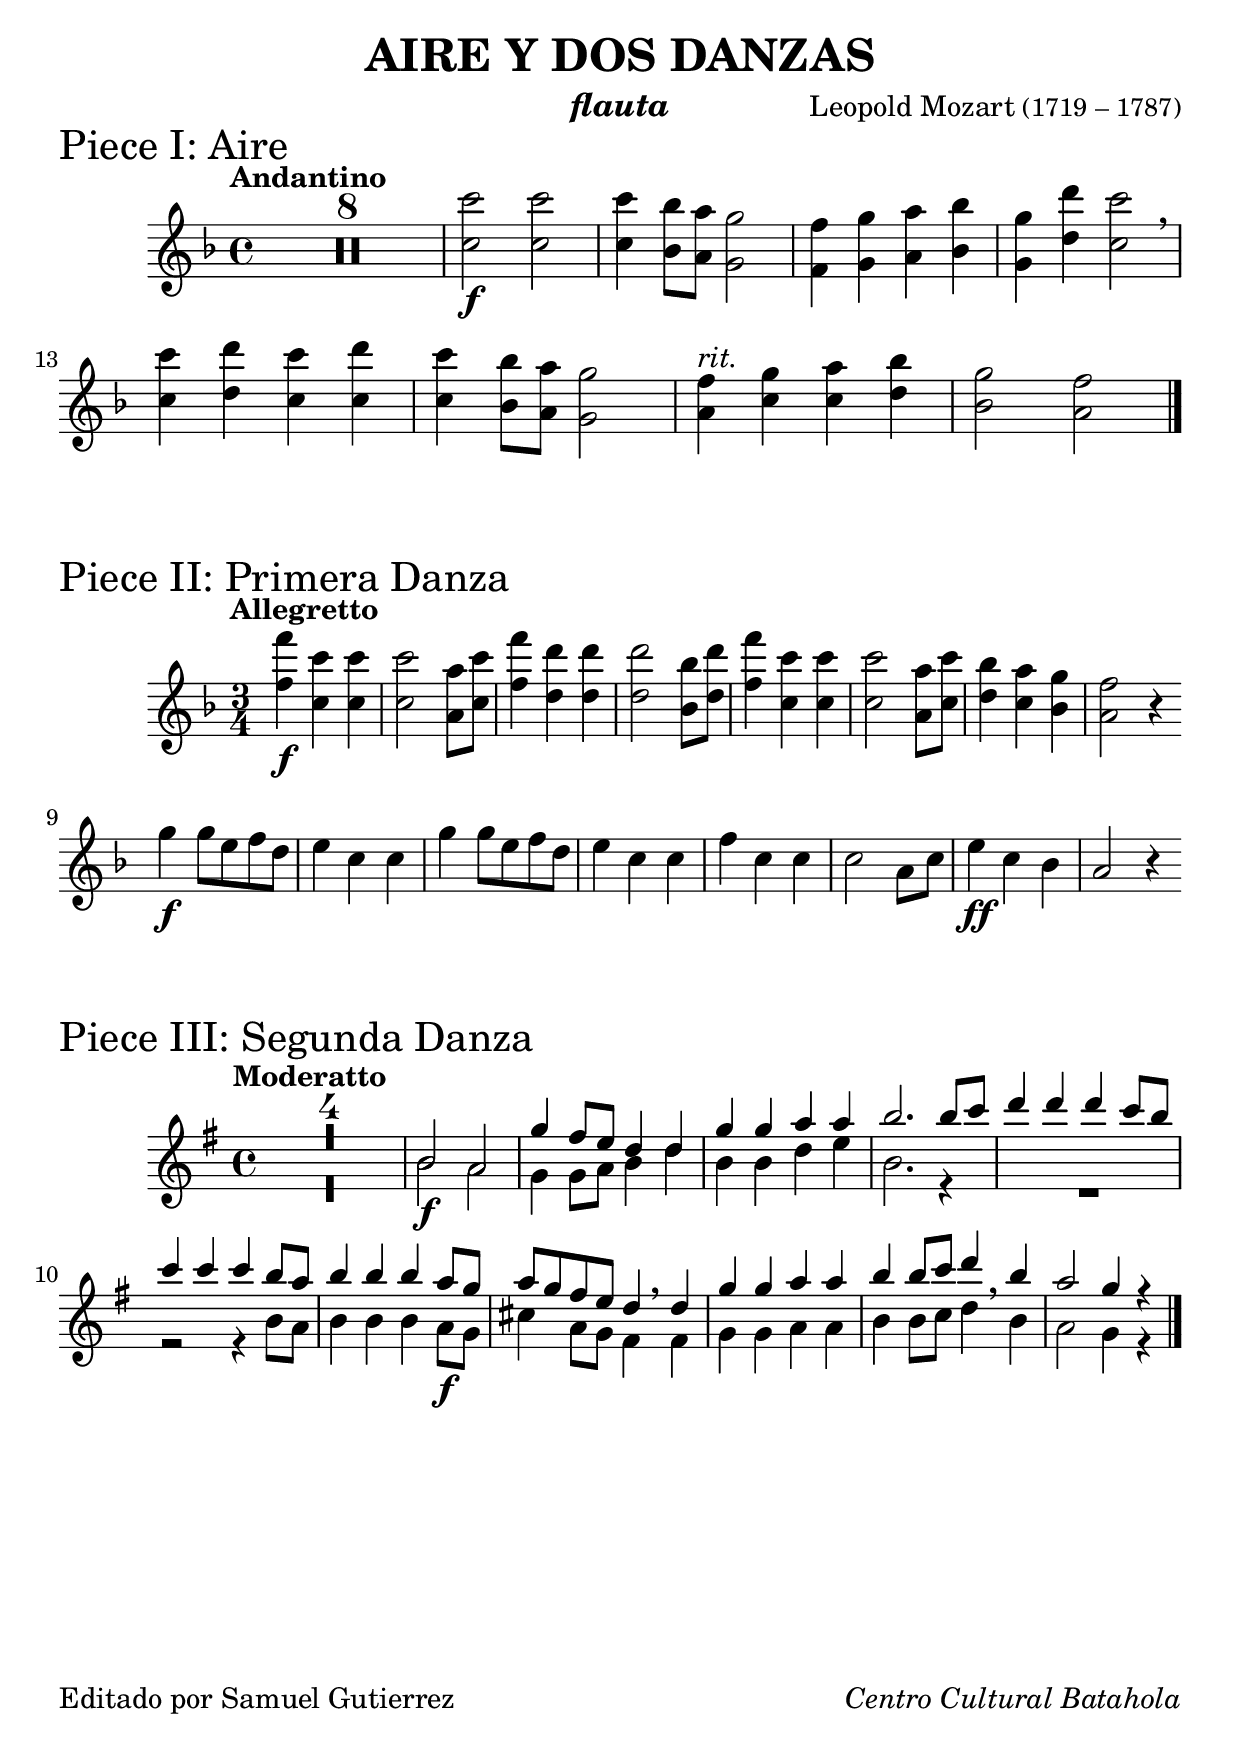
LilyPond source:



aire = \relative c'' {

	\key f \major
	\tempo "Andantino"
	\set Score.skipBars = ##t
	
%1			
  R1*8 |
%2 
  <<c'2\f c,>> <<c'2 c,>> | 
%3
  <<c'4 c,>> <<bes'8 bes,>> <<a' a,>> <<g'2 g,>> |
%4 
  <<f'4 f,>> <<g' g,>> <<a' a,>> <<bes' bes,>> |
%5 
  <<g' g,>> <<d'' d,>> <<c'2 c,>> \breathe |
%6 
  <<c'4 c,>> <<d' d,>> <<c' c,>> <<d' c,>> |
%7 
  <<c' c,>> <<bes'8 bes,>> <<a' a,>> <<g'2 g,>> |
%8 
  <<f'4^\markup{\italic rit.} a,>> <<g' c,>> <<a' c,>> <<bes' d,>> |
%9 
  <<g2 bes,>> <<f' a,>> |
%fin
  \bar "|."
}

Air = \context Voice = A \aire


adanza = \relative c'' {

	\key f \major
	\time 3/4
	\tempo "Allegretto"
	\set Score.skipBars = ##t
	
%1			
  <<f'4\f f,>> <<c' c,>> <<c' c,>> |
%2 
  <<c'2 c,>> <<a'8 a,>> <<c' c,>> | 
%3
  <<f'4 f,>> <<d' d,>> <<d' d,>> |
%4 
  <<d'2 d,>> <<bes'8 bes,>> <<d' d,>> |
%5 
  <<f'4 f,>> <<c' c,>> <<c' c,>> |
%6 
  <<c'2 c,>> <<a'8 a,>> <<c' c,>> |
%7 
  <<bes'4 d,>> <<a' c,>> <<g' bes,>> |
%8 
  <<f'2 a,>> r4 \bar ":|:"
%9 
  g'4\f g8 e f d |
%10
  e4 c c |
%11
  g'4 g8 e f d |
%12
  e4 c c |
%13
  f c c |
%14
  c2 a8 c |
%15
  e4\ff c bes |
%16
  a2 r4 | \bar ":|"
}


bdanzaA = \relative c'' {

	\key g \major
	\tempo "Moderatto"
	\set Score.skipBars = ##t
	
%1			
  R1*4 |
%2 
  b2\f a | 
%3
  g'4 fis8 e d4 d |
%4 
  g  g a a |
%5 
  b2. b8 c |
%6 
  d4 d d c8 b |
%7 
  c4 c c b8 a |
%8 
  b4 b b a8\f g |
%9 
  a8 g fis e d4 \breathe d |
%10
  g g a a |
%11
  b b8 c d4 \breathe b |
%12
  a2 g4 r4 |
  \bar "|."
}

bdanzaB = \relative c'' {
	
%1			
  R1*4 |
%2 
  b2 a | 
%3
  g4 g8 a b4 d |
%4 
  b b d e |
%5 
  b2. r4 |
%6 
  R1 |
%7 
  r2 r4 b8 a |
%8 
  b4 b b a8 g |
%9 
  cis4 a8 g fis4 fis |
%10
  g g a a |
%11
  b b8 c d4 b |
%12
  a2 g4 r4 |
  \bar "|."
}


\version "2.19.49"

#(set-global-staff-size 25)

\book {
  \header {
    title = \markup \center-column { "AIRE Y DOS DANZAS" }
    instrument = \markup \bold \italic "flauta"
    composer =  \markup { "Leopold Mozart" \small "(1719 – 1787)" }
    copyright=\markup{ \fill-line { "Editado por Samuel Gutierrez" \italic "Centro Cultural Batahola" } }
    piece = "Piece"
  }
  
  \score{ 
    \new Staff { \aire }
    \header { piece = \markup { \fontsize #3 "Piece I: Aire" } }
    \layout { }
  }
  
  \score{ 
    \new Staff { \adanza }  
    \header { piece = \markup { \fontsize #3 "Piece II: Primera Danza" } }
    \layout { }
  }
  
  \score{ 
    \new Staff { << \bdanzaA \\ \bdanzaB >> }  
    \header { piece = \markup { \fontsize #3 "Piece III: Segunda Danza" } }
    \layout { }
  }
}

\paper {
  #(set-paper-size "letter")
}